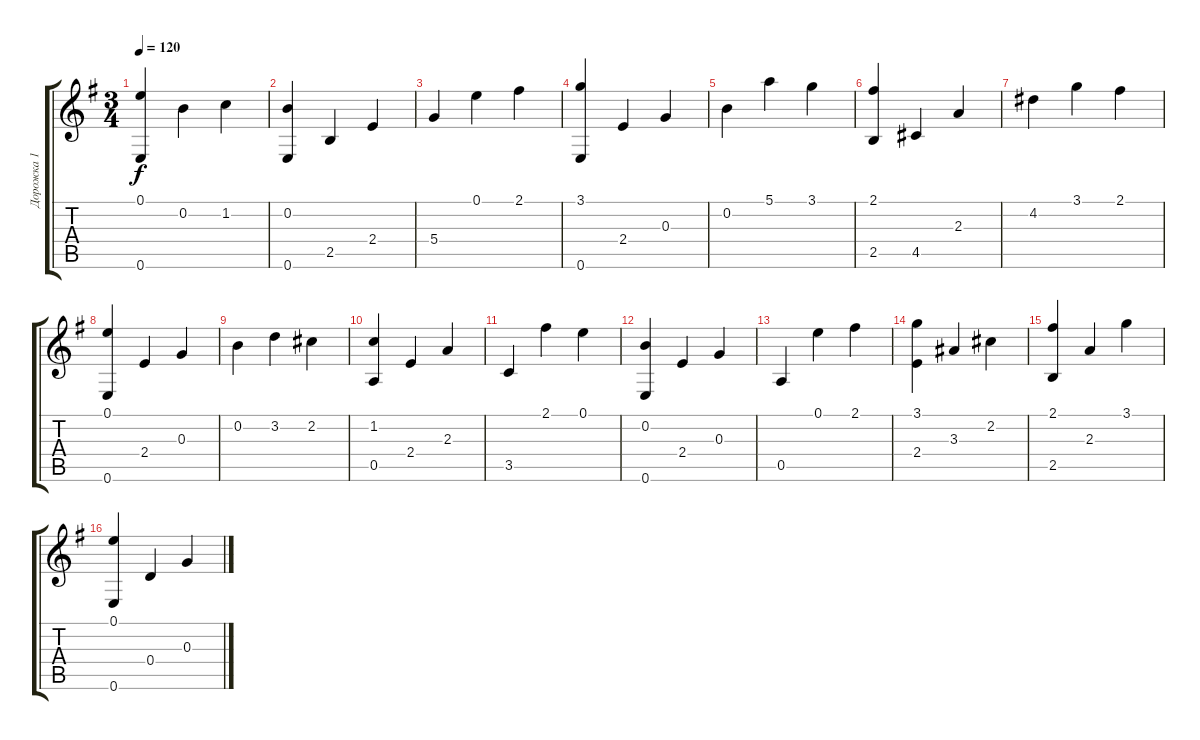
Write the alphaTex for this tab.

\track ("Дорожка 1" "Дорожка 1") {instrument acousticguitarsteel}
\staff {score tabs}
\tuning (E4 B3 G3 D3 A2 E2) {hide}
\ts (3 4)
\tempo 120
\clef g2
\ks g
(0.1 0.6{t}).4{dy f} 0.2.4 1.2.4 |
(0.2 0.6).4 2.5.4 2.4.4 |
5.4.4 0.1.4 2.1.4 |
(3.1 0.6).4 2.4.4 0.3.4 |
0.2.4 5.1.4 3.1.4 |
(2.1 2.5).4 4.5.4 2.3.4 |
4.2.4 3.1.4 2.1.4 |
(0.1 0.6).4 2.4.4 0.3.4 |
0.2.4 3.2.4 2.2.4 |
(1.2 0.5).4 2.4.4 2.3.4 |
3.5.4 2.1.4 0.1.4 |
(0.2 0.6).4 2.4.4 0.3.4 |
0.5.4 0.1.4 2.1.4 |
(3.1 2.4).4 3.3.4 2.2.4 |
(2.1 2.5).4 2.3.4 3.1.4 |
(0.1 0.6).4 0.4.4 0.3.4
